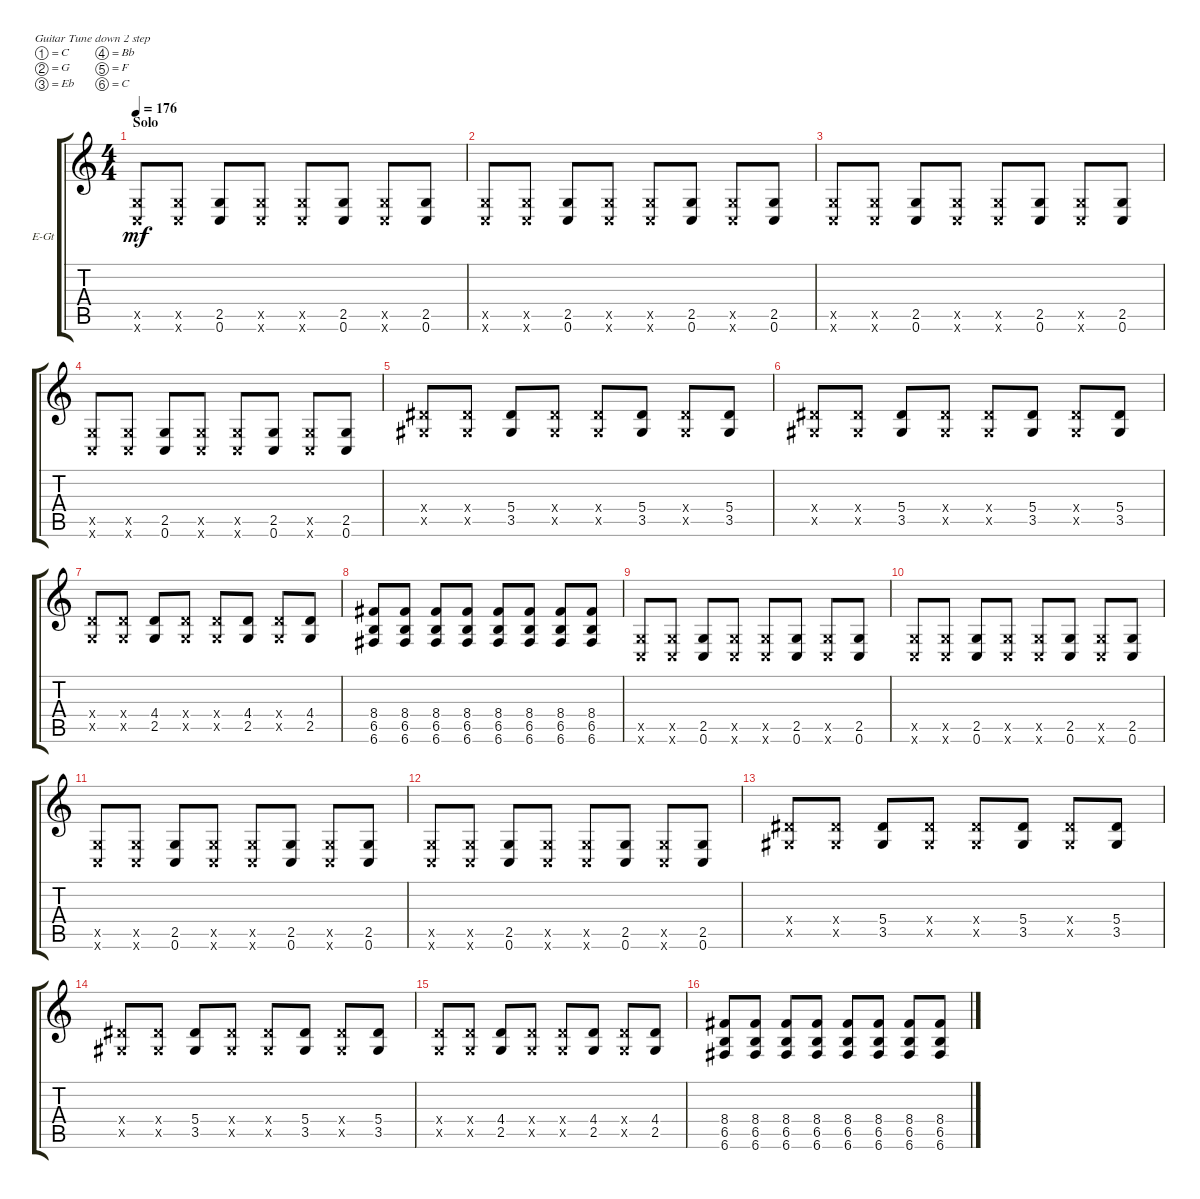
\bracketExtendMode groupsimilarinstruments
\firstSystemTrackNameOrientation horizontal
\otherSystemsTrackNameOrientation horizontal
\track ("Guitar 2" "E-Gt") {instrument distortionguitar}
\staff {score tabs}
\tuning (C4 G3 Eb3 Bb2 F2 C2)
\ts (4 4)
\section ("" "Solo")
\tempo 176
\clef g2
\ks c
(0.6{x} 2.5{x}).8{dy mf} (0.6{x} 2.5{x}).8 (0.6 2.5).8 (0.6{x} 2.5{x}).8 (0.6{x} 2.5{x}).8 (0.6 2.5).8 (0.6{x} 2.5{x}).8 (0.6 2.5).8 |
(0.6{x} 2.5{x}).8 (0.6{x} 2.5{x}).8 (0.6 2.5).8 (0.6{x} 2.5{x}).8 (0.6{x} 2.5{x}).8 (0.6 2.5).8 (0.6{x} 2.5{x}).8 (0.6 2.5).8 |
(0.6{x} 2.5{x}).8 (0.6{x} 2.5{x}).8 (0.6 2.5).8 (0.6{x} 2.5{x}).8 (0.6{x} 2.5{x}).8 (0.6 2.5).8 (0.6{x} 2.5{x}).8 (0.6 2.5).8 |
(0.6{x} 2.5{x}).8 (0.6{x} 2.5{x}).8 (0.6 2.5).8 (0.6{x} 2.5{x}).8 (0.6{x} 2.5{x}).8 (0.6 2.5).8 (0.6{x} 2.5{x}).8 (0.6 2.5).8 |
(3.5{x} 5.4{x}).8 (3.5{x} 5.4{x}).8 (3.5 5.4).8 (3.5{x} 5.4{x}).8 (3.5{x} 5.4{x}).8 (3.5 5.4).8 (3.5{x} 5.4{x}).8 (3.5 5.4).8 |
(3.5{x} 5.4{x}).8 (3.5{x} 5.4{x}).8 (3.5 5.4).8 (3.5{x} 5.4{x}).8 (3.5{x} 5.4{x}).8 (3.5 5.4).8 (3.5{x} 5.4{x}).8 (3.5 5.4).8 |
(2.5{x} 4.4{x}).8 (2.5{x} 4.4{x}).8 (2.5 4.4).8 (2.5{x} 4.4{x}).8 (2.5{x} 4.4{x}).8 (2.5 4.4).8 (2.5{x} 4.4{x}).8 (2.5 4.4).8 |
(6.5 8.4 6.6).8 (6.5 8.4 6.6).8 (6.5 8.4 6.6).8 (6.5 8.4 6.6).8 (6.5 8.4 6.6).8 (6.5 8.4 6.6).8 (6.5 8.4 6.6).8 (6.5 8.4 6.6).8 |
(0.6{x} 2.5{x}).8 (0.6{x} 2.5{x}).8 (0.6 2.5).8 (0.6{x} 2.5{x}).8 (0.6{x} 2.5{x}).8 (0.6 2.5).8 (0.6{x} 2.5{x}).8 (0.6 2.5).8 |
(0.6{x} 2.5{x}).8 (0.6{x} 2.5{x}).8 (0.6 2.5).8 (0.6{x} 2.5{x}).8 (0.6{x} 2.5{x}).8 (0.6 2.5).8 (0.6{x} 2.5{x}).8 (0.6 2.5).8 |
(0.6{x} 2.5{x}).8 (0.6{x} 2.5{x}).8 (0.6 2.5).8 (0.6{x} 2.5{x}).8 (0.6{x} 2.5{x}).8 (0.6 2.5).8 (0.6{x} 2.5{x}).8 (0.6 2.5).8 |
(0.6{x} 2.5{x}).8 (0.6{x} 2.5{x}).8 (0.6 2.5).8 (0.6{x} 2.5{x}).8 (0.6{x} 2.5{x}).8 (0.6 2.5).8 (0.6{x} 2.5{x}).8 (0.6 2.5).8 |
(3.5{x} 5.4{x}).8 (3.5{x} 5.4{x}).8 (3.5 5.4).8 (3.5{x} 5.4{x}).8 (3.5{x} 5.4{x}).8 (3.5 5.4).8 (3.5{x} 5.4{x}).8 (3.5 5.4).8 |
(3.5{x} 5.4{x}).8 (3.5{x} 5.4{x}).8 (3.5 5.4).8 (3.5{x} 5.4{x}).8 (3.5{x} 5.4{x}).8 (3.5 5.4).8 (3.5{x} 5.4{x}).8 (3.5 5.4).8 |
(2.5{x} 4.4{x}).8 (2.5{x} 4.4{x}).8 (2.5 4.4).8 (2.5{x} 4.4{x}).8 (2.5{x} 4.4{x}).8 (2.5 4.4).8 (2.5{x} 4.4{x}).8 (2.5 4.4).8 |
(6.5 8.4 6.6).8 (6.5 8.4 6.6).8 (6.5 8.4 6.6).8 (6.5 8.4 6.6).8 (6.5 8.4 6.6).8 (6.5 8.4 6.6).8 (6.5 8.4 6.6).8 (6.5 8.4 6.6).8
